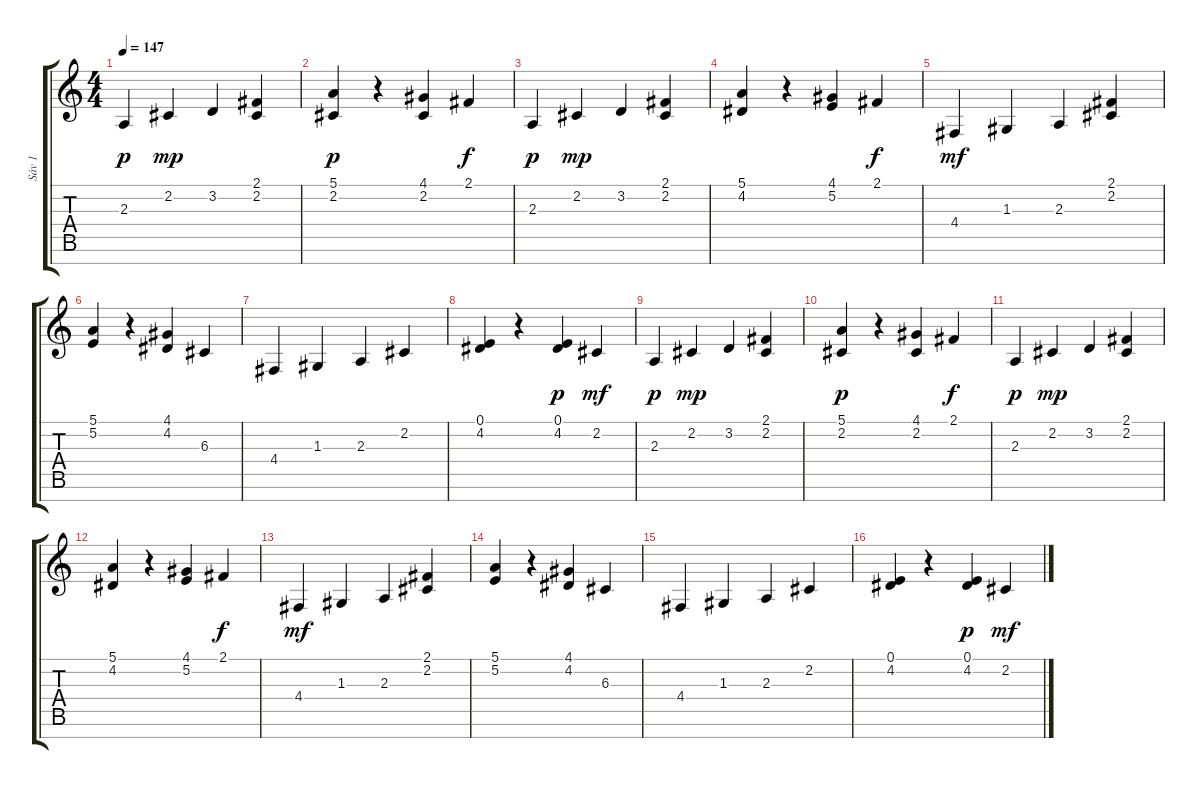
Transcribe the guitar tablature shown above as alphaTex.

\track ("Sáv 1" "Sáv 1") {instrument orchestralharp}
\staff {score tabs}
\tuning (E4 B3 G3 D3 A2 E2 B1) {hide}
\ts (4 4)
\tempo 147
\clef g2
\ks c
2.3.4{dy p} 2.2.4{dy mp} 3.2.4 (2.1 2.2).4 |
(5.1 2.2).4{dy p} r.4 (4.1 2.2).4 2.1.4{dy f} |
2.3.4{dy p} 2.2.4{dy mp} 3.2.4 (2.1 2.2).4 |
(5.1 4.2).4 r.4 (4.1 5.2).4 2.1.4{dy f} |
4.4.4{dy mf} 1.3.4 2.3.4 (2.1 2.2).4 |
(5.1 5.2).4 r.4 (4.1 4.2).4 6.3.4 |
4.4.4 1.3.4 2.3.4 2.2.4 |
(0.1 4.2).4 r.4 (0.1 4.2).4{dy p} 2.2.4{dy mf} |
2.3.4{dy p} 2.2.4{dy mp} 3.2.4 (2.1 2.2).4 |
(5.1 2.2).4{dy p} r.4 (4.1 2.2).4 2.1.4{dy f} |
2.3.4{dy p} 2.2.4{dy mp} 3.2.4 (2.1 2.2).4 |
(5.1 4.2).4 r.4 (4.1 5.2).4 2.1.4{dy f} |
4.4.4{dy mf} 1.3.4 2.3.4 (2.1 2.2).4 |
(5.1 5.2).4 r.4 (4.1 4.2).4 6.3.4 |
4.4.4 1.3.4 2.3.4 2.2.4 |
(0.1 4.2).4 r.4 (0.1 4.2).4{dy p} 2.2.4{dy mf}
